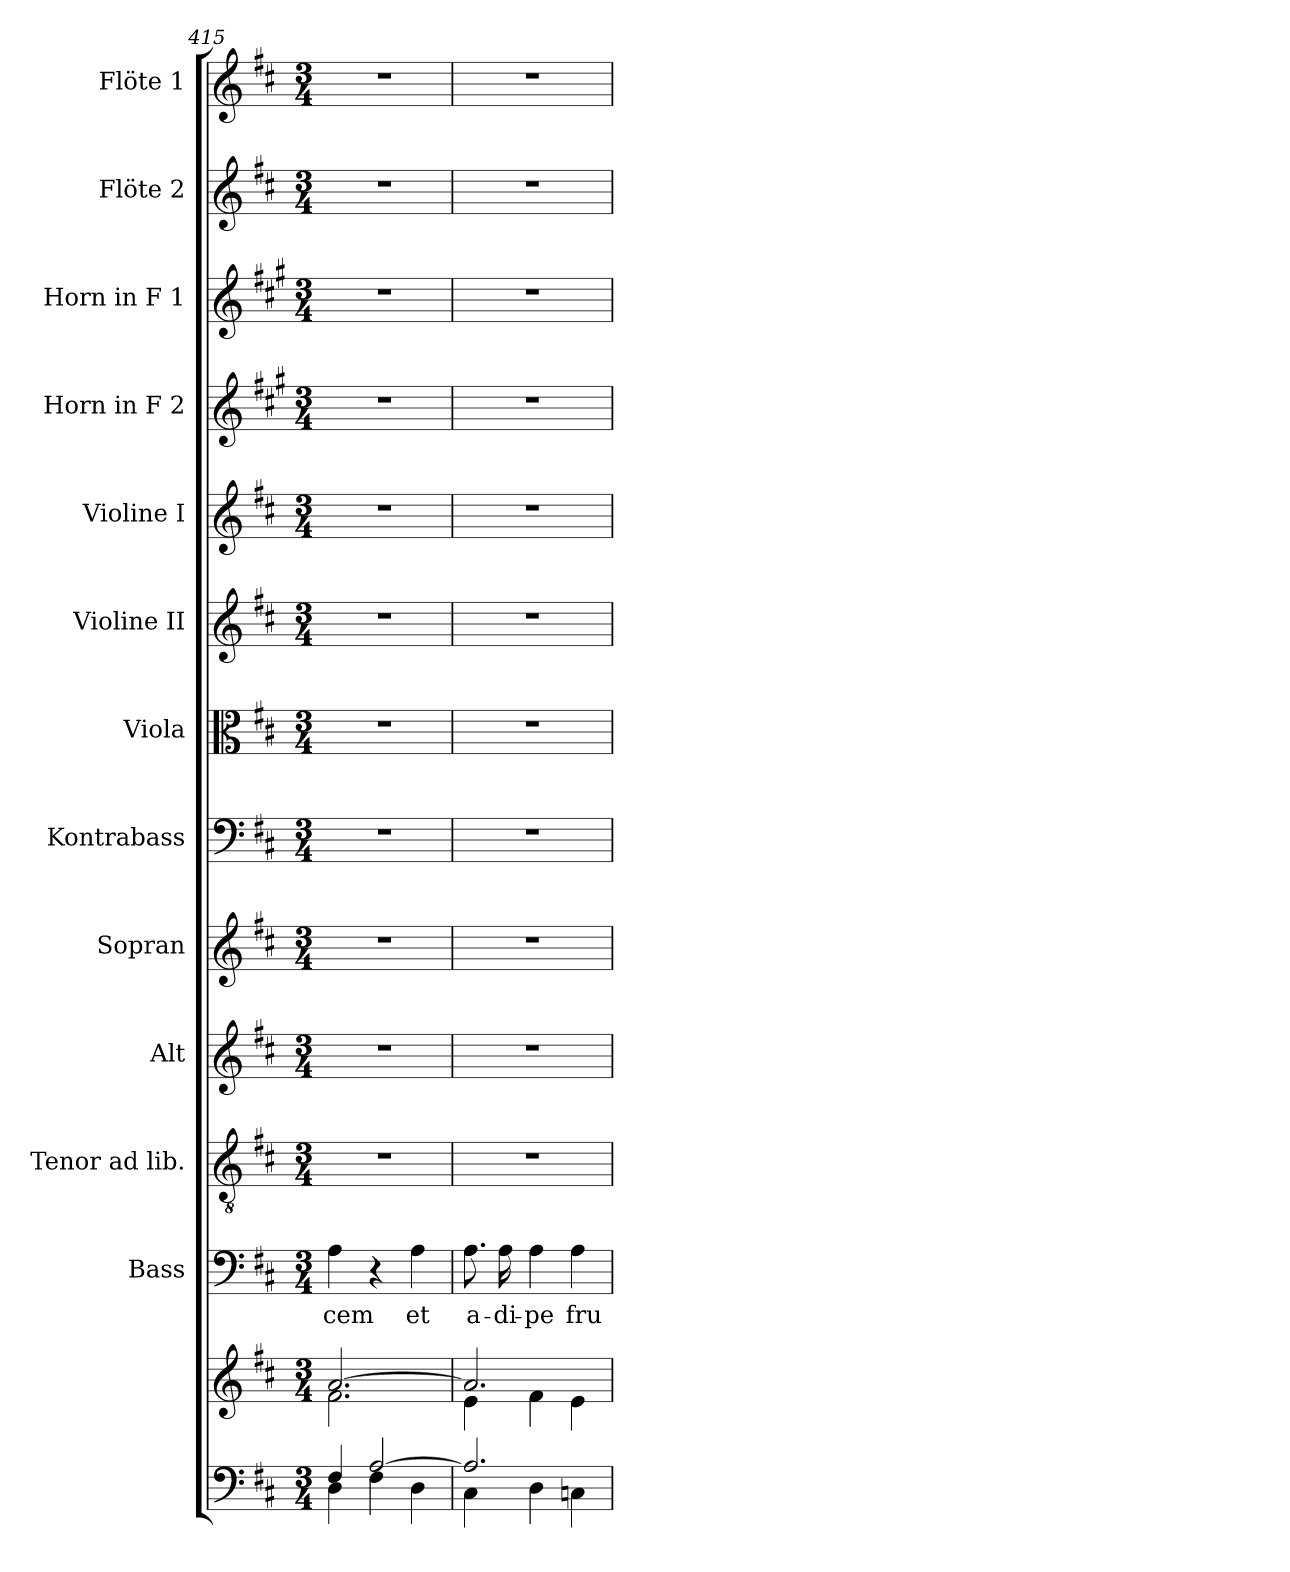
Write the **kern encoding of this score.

**kern	**kern	**kern	**text	**kern	**kern	**kern	**kern	**kern	**kern	**kern	**kern	**kern	**kern	**kern
*part13	*part13	*part12	*part12	*part11	*part10	*part9	*part8	*part7	*part6	*part5	*part4	*part3	*part2	*part1
*staff14	*staff13	*staff12	*staff12	*staff11	*staff10	*staff9	*staff8	*staff7	*staff6	*staff5	*staff4	*staff3	*staff2	*staff1
*	*	*I"Bass	*	*I"Tenor ad lib.	*I"Alt	*I"Sopran	*I"Kontrabass	*I"Viola	*I"Violine II	*I"Violine I	*I"Horn in F 2	*I"Horn in F 1	*I"Flöte 2	*I"Flöte 1
*	*	*I'B.	*	*I'T.	*I'A.	*I'S.	*I'Kb.	*I'Vla.	*I'Vl. II	*I'Vl. I	*	*	*I'Fl. 2	*I'Fl. 1
*clefF4	*clefG2	*clefF4	*	*clefGv2	*clefG2	*clefG2	*clefF4	*clefC3	*clefG2	*clefG2	*clefG2	*clefG2	*clefG2	*clefG2
*	*	*	*	*	*	*	*ITrd7c12	*	*	*	*ITrd4c7	*ITrd4c7	*	*
*k[f#c#]	*k[f#c#]	*k[f#c#]	*	*k[f#c#]	*k[f#c#]	*k[f#c#]	*k[f#c#]	*k[f#c#]	*k[f#c#]	*k[f#c#]	*k[f#c#]	*k[f#c#]	*k[f#c#]	*k[f#c#]
*D:	*D:	*D:	*	*D:	*D:	*D:	*D:	*D:	*D:	*D:	*D:	*D:	*D:	*D:
*M3/4	*M3/4	*M3/4	*	*M3/4	*M3/4	*M3/4	*M3/4	*M3/4	*M3/4	*M3/4	*M3/4	*M3/4	*M3/4	*M3/4
=415	=415	=415	=415	=415	=415	=415	=415	=415	=415	=415	=415	=415	=415	=415
*^	*^	*	*	*	*	*	*	*	*	*	*	*	*	*
!	!	!	!	!	!LO:LY:b	!	!	!	!	!	!	!	!	!	!	!
4F#/	4D\	[>2.a/	2.f#\	4A\	-cem	2.r	2.r	2.r	2.r	2.r	2.r	2.r	2.r	2.r	2.r	2.r
[>2A/	4F#\	.	.	4r	.	.	.	.	.	.	.	.	.	.	.	.
!	!	!	!	!	!LO:LY:b	!	!	!	!	!	!	!	!	!	!	!
.	4D\	.	.	4A\	et	.	.	.	.	.	.	.	.	.	.	.
!!LO:PB:g=z
=416	=416	=416	=416	=416	=416	=416	=416	=416	=416	=416	=416	=416	=416	=416	=416	=416
!	!	!	!	!	!LO:LY:b	!	!	!	!	!	!	!	!	!	!	!
2.A/]	4C#\	2.a/]	4e\	8.A\	a-	2.r	2.r	2.r	2.r	2.r	2.r	2.r	2.r	2.r	2.r	2.r
!	!	!	!	!	!LO:LY:b	!	!	!	!	!	!	!	!	!	!	!
.	.	.	.	16A\	-di-	.	.	.	.	.	.	.	.	.	.	.
!	!	!	!	!	!LO:LY:b	!	!	!	!	!	!	!	!	!	!	!
.	4D\	.	4f#\	4A\	-pe	.	.	.	.	.	.	.	.	.	.	.
!	!	!	!	!	!LO:LY:b	!	!	!	!	!	!	!	!	!	!	!
.	4Cn\	.	4e\	4A\	fru-	.	.	.	.	.	.	.	.	.	.	.
*v	*v	*	*	*	*	*	*	*	*	*	*	*	*	*	*	*
*	*v	*v	*	*	*	*	*	*	*	*	*	*	*	*	*
=	=	=	=	=	=	=	=	=	=	=	=	=	=	=
*-	*-	*-	*-	*-	*-	*-	*-	*-	*-	*-	*-	*-	*-	*-
